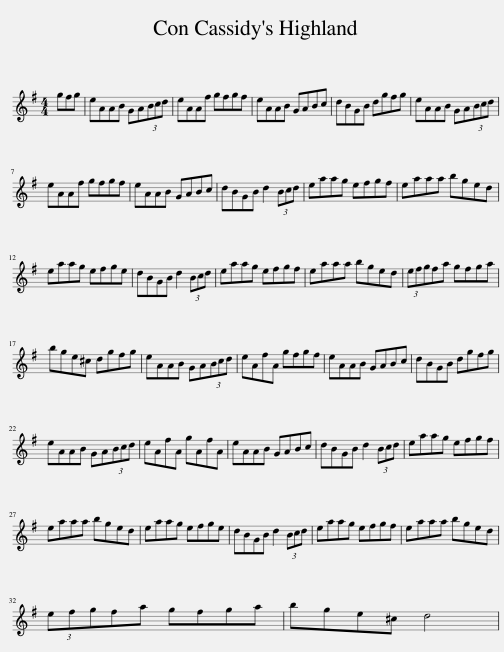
X:1
L:1/8
M:4/4
I:linebreak $
K:G
V:1 treble
V:1
 gfg | eAAB GA(3Bcd | eAAf gfgf | eAAB GABc | dBGB dgfg | %5
 eAAB GA(3Bcd |$ eAAf gfgf | eAAB GABc | dBGB d2 (3Bcd | eaag efgf | %10
 eaaa bged |$ eaag efge | dBGB d2 (3Bcd | eaag efgf | eaaa bged | %15
 (3efgfa gfga |$ bge^c dgfg | eAAB GA(3Bcd | eAfA gfgf | eAAB GABc | %20
 dBGB dgfg |$ eAAB GA(3Bcd | eAfA gAfA | eAAB GABc | dBGB d2 (3Bcd | %25
 eaag efgf |$ eaaa bged | eaag efge | dBGB d2 (3Bcd | eaag efgf | %30
 eaaa bged |$ (3efgfa gfga | bge^c d4 | %33
